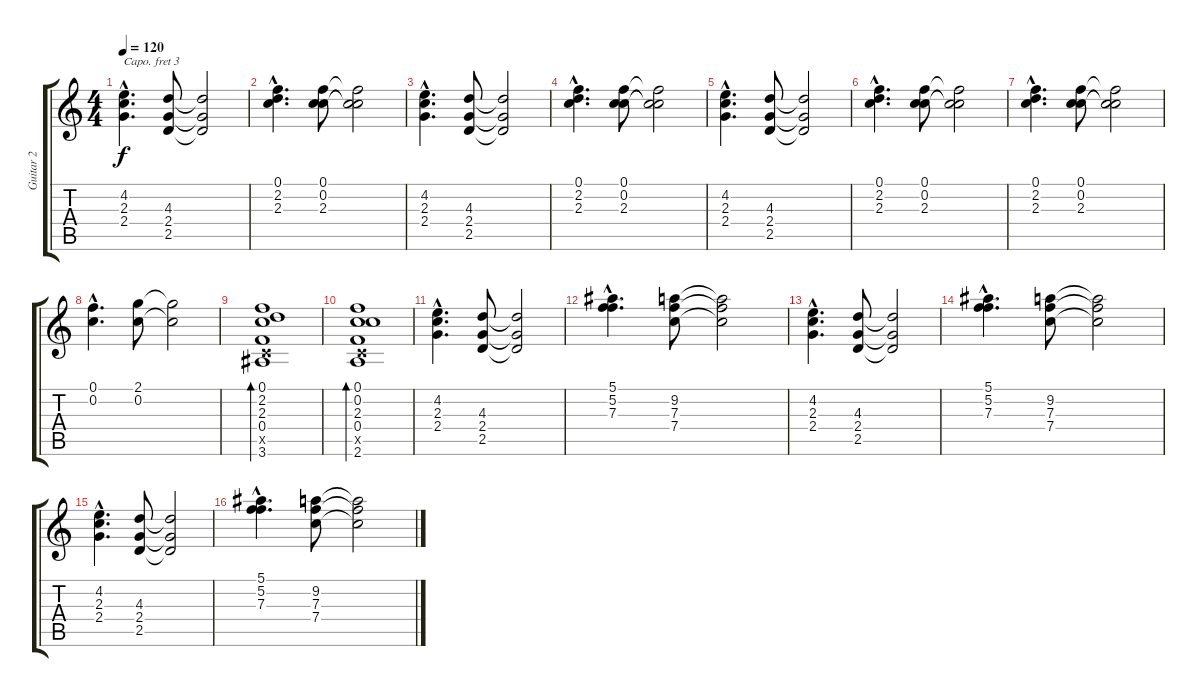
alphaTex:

\track ("Guitar 2" "Guitar 2") {instrument electricguitarjazz}
\staff {score tabs}
\capo 3
\tuning (D4 A3 G3 D3 A2 E2) {hide}
\ts (4 4)
\tempo 120
\clef g2
\ks c
(4.2{hac} 2.3{hac} 2.4{hac}).4{d dy f} (4.3 2.4 2.5).8 (4.3{t} 2.4{t} 2.5{t}).2 |
(0.1{hac} 2.2{hac} 2.3{hac}).4{d} (0.1 0.2 2.3).8 (0.1{t} 0.2{t} 2.3{t}).2 |
(4.2{hac} 2.3{hac} 2.4{hac}).4{d} (4.3 2.4 2.5).8 (4.3{t} 2.4{t} 2.5{t}).2 |
(0.1{hac} 2.2{hac} 2.3{hac}).4{d} (0.1 0.2 2.3).8 (0.1{t} 0.2{t} 2.3{t}).2 |
(4.2{hac} 2.3{hac} 2.4{hac}).4{d} (4.3 2.4 2.5).8 (4.3{t} 2.4{t} 2.5{t}).2 |
(0.1{hac} 2.2{hac} 2.3{hac}).4{d} (0.1 0.2 2.3).8 (0.1{t} 0.2{t} 2.3{t}).2 |
(0.1{hac} 2.2{hac} 2.3{hac}).4{d} (0.1 0.2 2.3).8 (0.1{t} 0.2{t} 2.3{t}).2 |
(0.1{hac} 0.2{hac}).4{d} (2.1 0.2).8 (2.1{t} 0.2{t}).2 |
(0.1 2.2 2.3 0.4 0.5{x} 3.6).1{bd 60} |
(0.1 0.2 2.3 0.4 0.5{x} 2.6).1{bd 60} |
(4.2{hac} 2.3{hac} 2.4{hac}).4{d} (4.3 2.4 2.5).8 (4.3{t} 2.4{t} 2.5{t}).2 |
(5.1{hac} 5.2{hac} 7.3{hac}).4{d} (9.2 7.3 7.4).8 (9.2{t} 7.3{t} 7.4{t}).2 |
(4.2{hac} 2.3{hac} 2.4{hac}).4{d} (4.3 2.4 2.5).8 (4.3{t} 2.4{t} 2.5{t}).2 |
(5.1{hac} 5.2{hac} 7.3{hac}).4{d} (9.2 7.3 7.4).8 (9.2{t} 7.3{t} 7.4{t}).2 |
(4.2{hac} 2.3{hac} 2.4{hac}).4{d} (4.3 2.4 2.5).8 (4.3{t} 2.4{t} 2.5{t}).2 |
(5.1{hac} 5.2{hac} 7.3{hac}).4{d} (9.2 7.3 7.4).8 (9.2{t} 7.3{t} 7.4{t}).2
